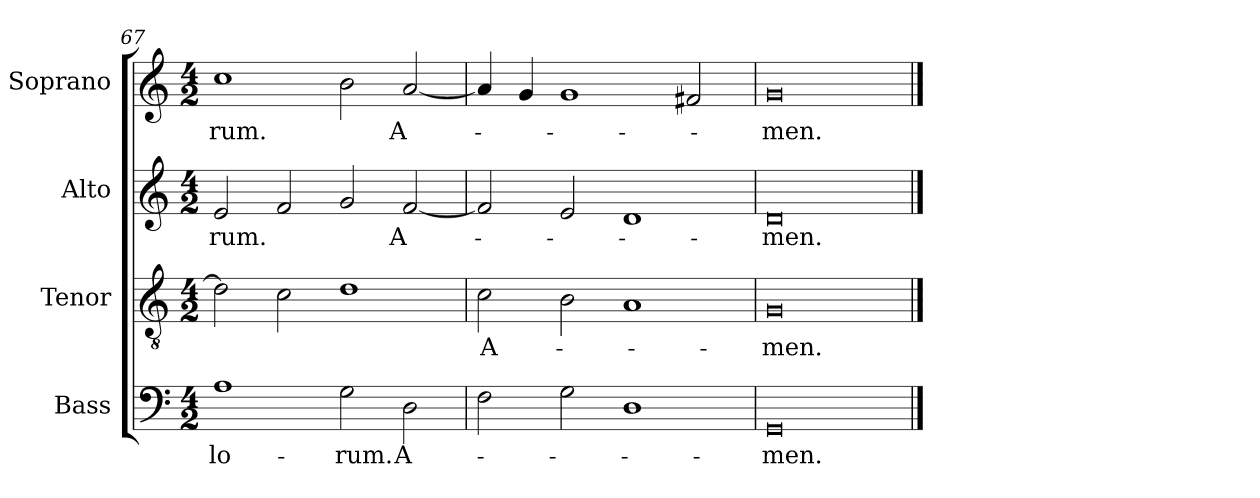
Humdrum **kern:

**kern	**text	**kern	**text	**kern	**text	**kern	**text
*part4	*part4	*part3	*part3	*part2	*part2	*part1	*part1
*staff4	*staff4	*staff3	*staff3	*staff2	*staff2	*staff1	*staff1
*I"Bass	*	*I"Tenor	*	*I"Alto	*	*I"Soprano	*
*I'B.	*	*I'T.	*	*I'A.	*	*I'S.	*
*clefF4	*	*clefGv2	*	*clefG2	*	*clefG2	*
*	*	*ITrd7c12	*	*	*	*	*
*k[]	*	*k[]	*	*k[]	*	*k[]	*
*C:	*	*C:	*	*C:	*	*C:	*
*M4/2	*	*M4/2	*	*M4/2	*	*M4/2	*
=67	=67	=67	=67	=67	=67	=67	=67
!	!LO:LY:b:color=#000000	!	!	!	!	!	!
!	!	!	!	!	!LO:LY:b:color=#000000	!	!
!	!	!	!	!	!	!	!LO:LY:b:color=#000000
1Ai	-lo-	2Di\]	.	2ei/	-rum.	1cci	-rum.
.	.	2Ci\	.	2fi/	.	.	.
!	!LO:LY:b:color=#000000	!	!	!	!	!	!
2Gi\	-rum.	1Di	.	2gi/	.	2bi\	.
!	!LO:LY:b:color=#000000	!	!	!	!	!	!
!	!	!	!	!	!LO:LY:b:color=#000000	!	!
!	!	!	!	!	!	!	!LO:LY:b:color=#000000
2Di\	A-	.	.	[2fi/	A-	[2ai/	A-
=68	=68	=68	=68	=68	=68	=68	=68
!	!	!	!LO:LY:b:color=#000000	!	!	!	!
2Fi\	.	2Ci\	A-	2fi/]	.	4ai/]	.
.	.	.	.	.	.	4gi/	.
2Gi\	.	2BBi\	.	2ei/	.	1gi	.
1Di	.	1AAi	.	1di	.	.	.
.	.	.	.	.	.	2f#Xi/	.
=69	=69	=69	=69	=69	=69	=69	=69
!	!LO:LY:b:color=#000000	!	!	!	!	!	!
!	!	!	!LO:LY:b:color=#000000	!	!	!	!
!	!	!	!	!	!LO:LY:b:color=#000000	!	!
!	!	!	!	!	!	!	!LO:LY:b:color=#000000
0GGi	-men.	0GGi	-men.	0di	-men.	0gi	-men.
==	==	==	==	==	==	==	==
*-	*-	*-	*-	*-	*-	*-	*-
